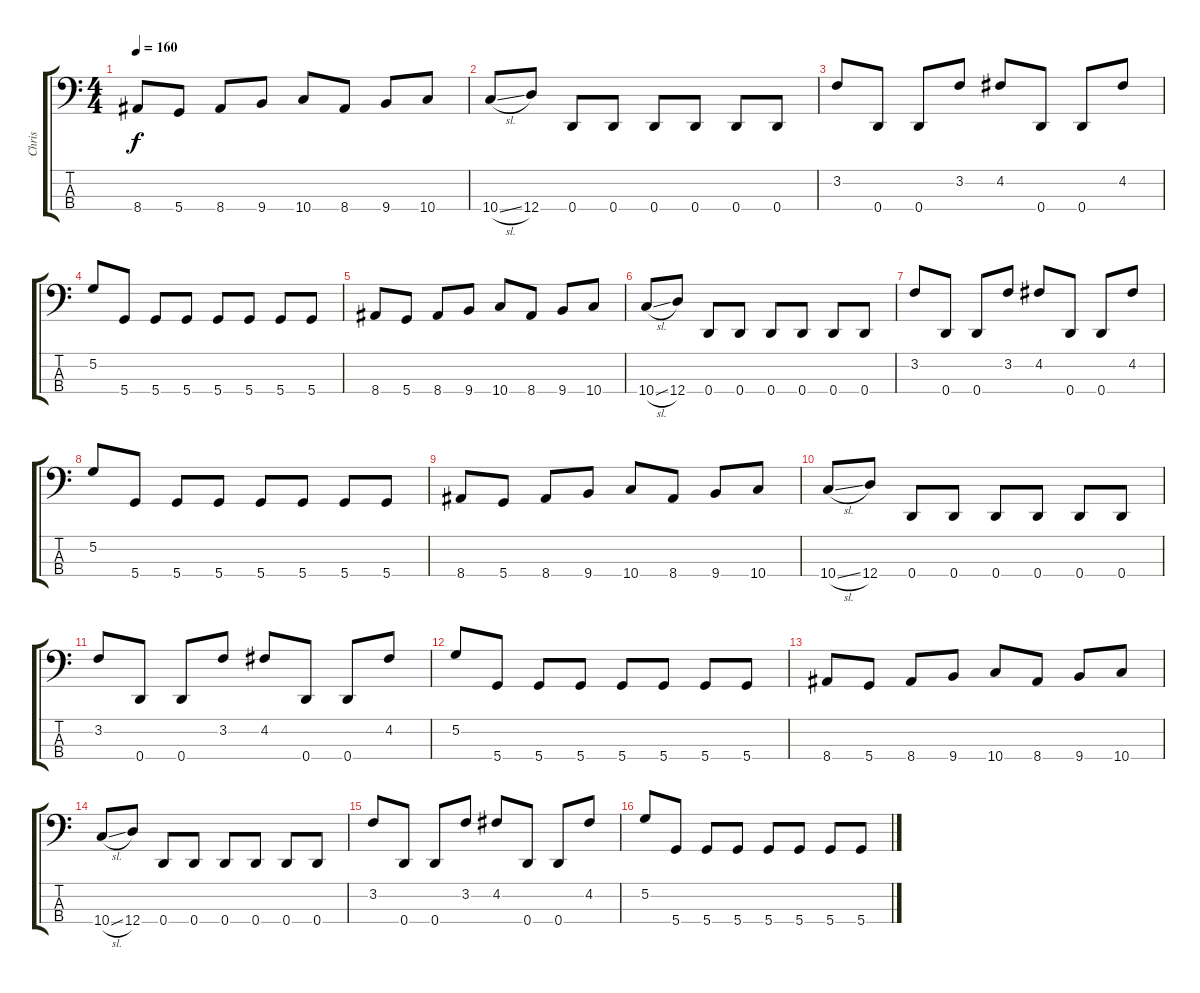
\track ("Chris " "Chris ") {instrument electricbassfinger}
\staff {score tabs}
\tuning (G2 D2 A1 D1) {hide}
\ts (4 4)
\tempo 160
\clef f4
\ks c
8.4.8{dy f} 5.4.8 8.4.8 9.4.8 10.4.8 8.4.8 9.4.8 10.4.8 |
10.4{sl}.8 12.4.8 0.4.8 0.4.8 0.4.8 0.4.8 0.4.8 0.4.8 |
3.2.8 0.4.8 0.4.8 3.2.8 4.2.8 0.4.8 0.4.8 4.2.8 |
5.2.8 5.4.8 5.4.8 5.4.8 5.4.8 5.4.8 5.4.8 5.4.8 |
8.4.8 5.4.8 8.4.8 9.4.8 10.4.8 8.4.8 9.4.8 10.4.8 |
10.4{sl}.8 12.4.8 0.4.8 0.4.8 0.4.8 0.4.8 0.4.8 0.4.8 |
3.2.8 0.4.8 0.4.8 3.2.8 4.2.8 0.4.8 0.4.8 4.2.8 |
5.2.8 5.4.8 5.4.8 5.4.8 5.4.8 5.4.8 5.4.8 5.4.8 |
8.4.8 5.4.8 8.4.8 9.4.8 10.4.8 8.4.8 9.4.8 10.4.8 |
10.4{sl}.8 12.4.8 0.4.8 0.4.8 0.4.8 0.4.8 0.4.8 0.4.8 |
3.2.8 0.4.8 0.4.8 3.2.8 4.2.8 0.4.8 0.4.8 4.2.8 |
5.2.8 5.4.8 5.4.8 5.4.8 5.4.8 5.4.8 5.4.8 5.4.8 |
8.4.8 5.4.8 8.4.8 9.4.8 10.4.8 8.4.8 9.4.8 10.4.8 |
10.4{sl}.8 12.4.8 0.4.8 0.4.8 0.4.8 0.4.8 0.4.8 0.4.8 |
3.2.8 0.4.8 0.4.8 3.2.8 4.2.8 0.4.8 0.4.8 4.2.8 |
5.2.8 5.4.8 5.4.8 5.4.8 5.4.8 5.4.8 5.4.8 5.4.8
